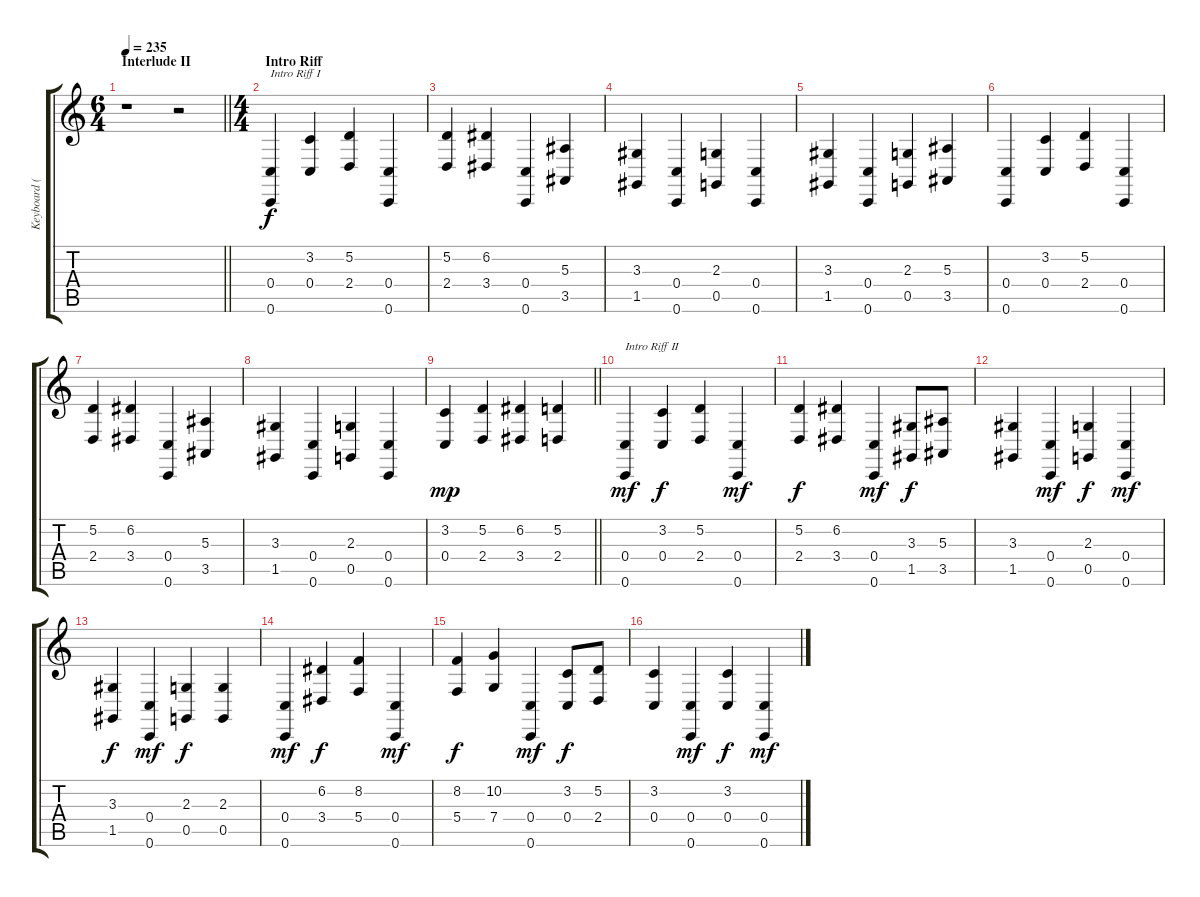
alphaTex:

\track ("Keyboard (Lead)" "Keyboard (") {instrument brightacousticpiano}
\staff {score tabs}
\tuning (D4 A3 F3 C3 G2 C2) {hide}
\ts (6 4)
\section ("" "Interlude II")
\tempo 235
\clef g2
\barLineRight lightlight
\ks c
r.1{dy mp} r.2 |
\ts (4 4)
\section ("" "Intro Riff")
(0.4 0.6).4{txt "Intro Riff I" dy f volume 8 balance 11 instrument choiraahs} (3.2 0.4).4 (5.2 2.4).4 (0.4 0.6).4 |
(5.2 2.4).4 (6.2 3.4).4 (0.4 0.6).4 (5.3 3.5).4 |
(3.3 1.5).4 (0.4 0.6).4 (2.3 0.5).4 (0.4 0.6).4 |
(3.3 1.5).4 (0.4 0.6).4 (2.3 0.5).4 (5.3 3.5).4 |
(0.4 0.6).4 (3.2 0.4).4 (5.2 2.4).4 (0.4 0.6).4 |
(5.2 2.4).4 (6.2 3.4).4 (0.4 0.6).4 (5.3 3.5).4 |
(3.3 1.5).4 (0.4 0.6).4 (2.3 0.5).4 (0.4 0.6).4 |
\barLineRight lightlight
(3.2 0.4).4{dy mp} (5.2 2.4).4 (6.2 3.4).4 (5.2 2.4).4 |
(0.4 0.6).4{txt "Intro Riff II" dy mf} (3.2 0.4).4{dy f} (5.2 2.4).4 (0.4 0.6).4{dy mf} |
(5.2 2.4).4{dy f} (6.2 3.4).4 (0.4 0.6).4{dy mf} (3.3 1.5).8{dy f} (5.3 3.5).8 |
(3.3 1.5).4 (0.4 0.6).4{dy mf} (2.3 0.5).4{dy f} (0.4 0.6).4{dy mf} |
(3.3 1.5).4{dy f} (0.4 0.6).4{dy mf} (2.3 0.5).4{dy f} (2.3 0.5).4 |
(0.4 0.6).4{dy mf} (6.2 3.4).4{dy f} (8.2 5.4).4 (0.4 0.6).4{dy mf} |
(8.2 5.4).4{dy f} (10.2 7.4).4 (0.4 0.6).4{dy mf} (3.2 0.4).8{dy f} (5.2 2.4).8 |
(3.2 0.4).4 (0.4 0.6).4{dy mf} (3.2 0.4).4{dy f} (0.4 0.6).4{dy mf}
